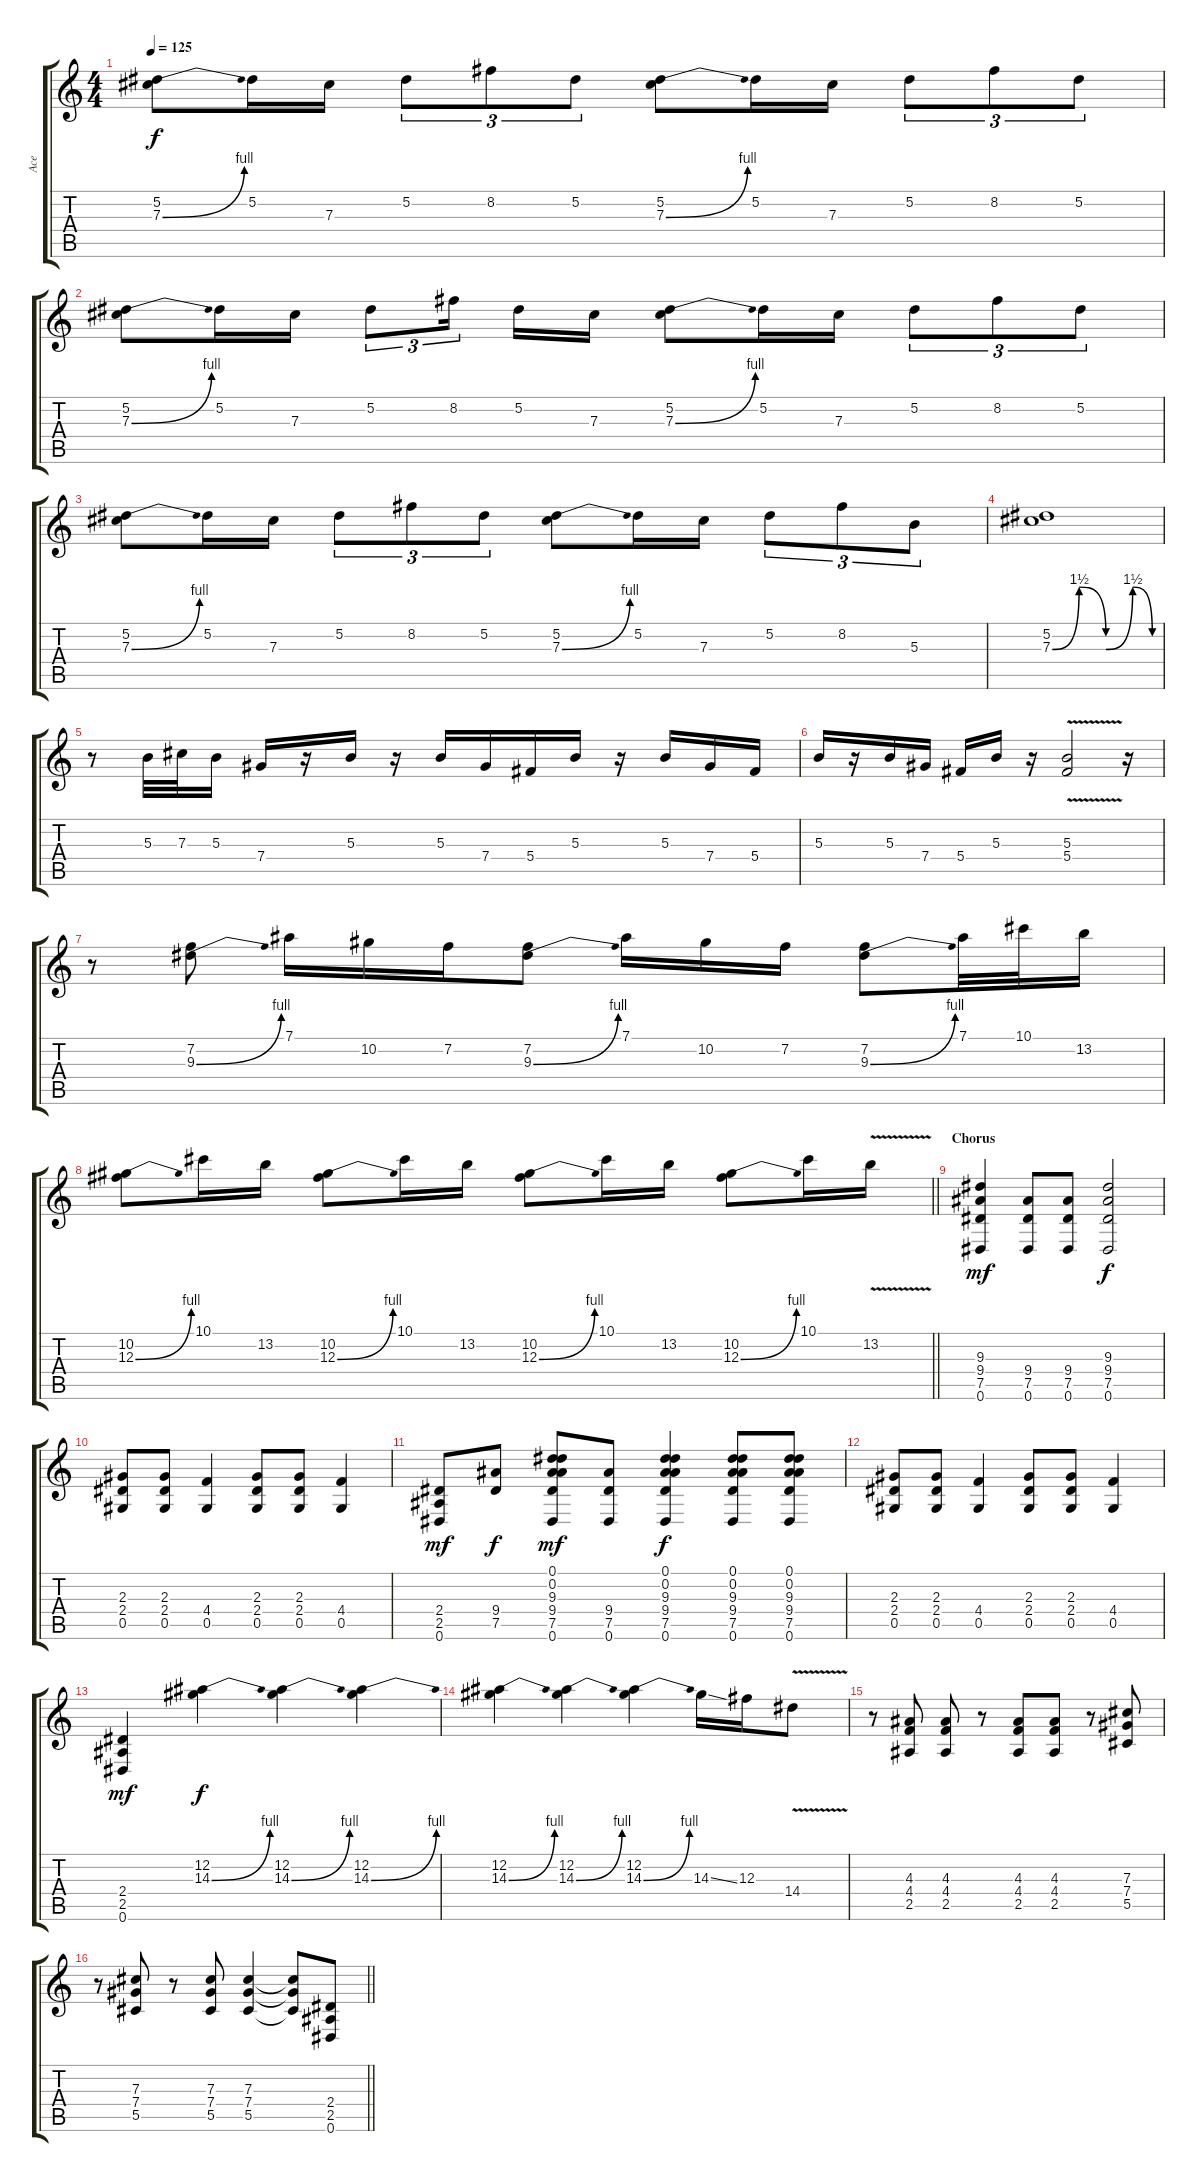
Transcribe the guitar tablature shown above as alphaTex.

\track ("Ace" "Ace") {instrument distortionguitar}
\staff {score tabs}
\tuning (Eb4 Bb3 Gb3 Db3 Ab2 Eb2) {hide}
\ts (4 4)
\tempo 125
\clef g2
\ks c
(5.2 7.3{be (bend 0 0 60 4)}).8{dy f} 5.2.16 7.3.16 5.2.8{tu (3 2)} 8.2.8{tu (3 2)} 5.2.8{tu (3 2)} (5.2 7.3{be (bend 0 0 60 4)}).8 5.2.16 7.3.16 5.2.8{tu (3 2)} 8.2.8{tu (3 2)} 5.2.8{tu (3 2)} |
(5.2 7.3{be (bend 0 0 60 4)}).8 5.2.16 7.3.16 5.2.8{tu (3 2)} 8.2.16{tu (3 2)} 5.2.16 7.3.16 (5.2 7.3{be (bend 0 0 60 4)}).8 5.2.16 7.3.16 5.2.8{tu (3 2)} 8.2.8{tu (3 2)} 5.2.8{tu (3 2)} |
(5.2 7.3{be (bend 0 0 60 4)}).8 5.2.16 7.3.16 5.2.8{tu (3 2)} 8.2.8{tu (3 2)} 5.2.8{tu (3 2)} (5.2 7.3{be (bend 0 0 60 4)}).8 5.2.16 7.3.16 5.2.8{tu (3 2)} 8.2.8{tu (3 2)} 5.3.8{tu (3 2)} |
(5.2 7.3{be (custom 0 0 15 6 30 0 45 6 56 0 60 0)}).1 |
r.8 5.3.32 7.3.32 5.3.16 7.4.16 r.16 5.3.16 r.16 5.3.16 7.4.16 5.4.16 5.3.16 r.16 5.3.16 7.4.16 5.4.16 |
5.3.16 r.16 5.3.16 7.4.16 5.4.16 5.3.16 r.16 (5.3{v} 5.4).2 r.16 |
r.8 (7.2 9.3{be (bend 0 0 60 4)}).8 7.1.16 10.2.16 7.2.16 (7.2 9.3{be (bend 0 0 60 4)}).8 7.1.16 10.2.16 7.2.16 (7.2 9.3{be (bend 0 0 60 4)}).8 7.1.32 10.1.32 13.2.16 |
\barLineRight lightlight
(10.2 12.3{be (bend 0 0 60 4)}).8 10.1.16 13.2.16 (10.2 12.3{be (bend 0 0 60 4)}).8 10.1.16 13.2.16 (10.2 12.3{be (bend 0 0 60 4)}).8 10.1.16 13.2.16 (10.2 12.3{be (bend 0 0 60 4)}).8 10.1.16 13.2{v}.16 |
\section ("" "Chorus")
(9.3 9.4 7.5 0.6).4{dy mf} (9.4 7.5 0.6).8 (9.4 7.5 0.6).8 (9.3 9.4 7.5 0.6).2{dy f} |
(2.3 2.4 0.5).8 (2.3 2.4 0.5).8 (4.4 0.5).4 (2.3 2.4 0.5).8 (2.3 2.4 0.5).8 (4.4 0.5).4 |
(2.4 2.5 0.6).8{dy mf} (9.4 7.5).8{dy f} (0.1 0.2 9.3 9.4 7.5 0.6).8{dy mf} (9.4 7.5 0.6).8 (0.1 0.2 9.3 9.4 7.5 0.6).4{dy f} (0.1 0.2 9.3 9.4 7.5 0.6).8 (0.1 0.2 9.3 9.4 7.5 0.6).8 |
(2.3 2.4 0.5).8 (2.3 2.4 0.5).8 (4.4 0.5).4 (2.3 2.4 0.5).8 (2.3 2.4 0.5).8 (4.4 0.5).4 |
(2.4 2.5 0.6).4{dy mf volume 7} (12.2 14.3{be (bend 0 0 60 4)}).4{dy f} (12.2 14.3{be (bend 0 0 60 4)}).4 (12.2 14.3{be (bend 0 0 60 4)}).4 |
(12.2 14.3{be (bend 0 0 60 4)}).4 (12.2 14.3{be (bend 0 0 60 4)}).4 (12.2 14.3{be (bend 0 0 60 4)}).4 14.3{ss}.16 12.3.16 14.4{v}.8 |
r.8{volume 10} (4.3 4.4 2.5).8 (4.3 4.4 2.5).8 r.8 (4.3 4.4 2.5).8 (4.3 4.4 2.5).8 r.8 (7.3 7.4 5.5).8 |
\barLineRight lightlight
r.8 (7.3 7.4 5.5).8 r.8 (7.3 7.4 5.5).8 (7.3 7.4 5.5).4 (7.3{t} 7.4{t} 5.5{t}).8 (2.4 2.5 0.6).8
